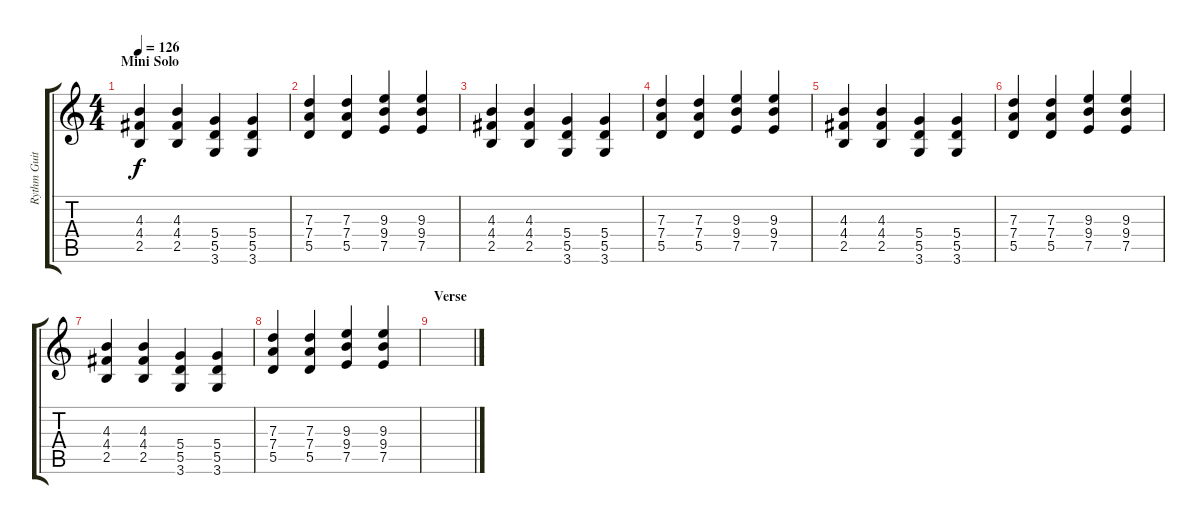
\track ("Rythm Guitar" "Rythm Guit") {instrument distortionguitar}
\staff {score tabs}
\tuning (E4 B3 G3 D3 A2 E2) {hide}
\ts (4 4)
\section ("" "Mini Solo")
\tempo 126
\clef g2
\ks c
(4.3 4.4 2.5).4{dy f} (4.3 4.4 2.5).4 (5.4 5.5 3.6).4 (5.4 5.5 3.6).4 |
(7.3 7.4 5.5).4 (7.3 7.4 5.5).4 (9.3 9.4 7.5).4 (9.3 9.4 7.5).4 |
(4.3 4.4 2.5).4 (4.3 4.4 2.5).4 (5.4 5.5 3.6).4 (5.4 5.5 3.6).4 |
(7.3 7.4 5.5).4 (7.3 7.4 5.5).4 (9.3 9.4 7.5).4 (9.3 9.4 7.5).4 |
(4.3 4.4 2.5).4 (4.3 4.4 2.5).4 (5.4 5.5 3.6).4 (5.4 5.5 3.6).4 |
(7.3 7.4 5.5).4 (7.3 7.4 5.5).4 (9.3 9.4 7.5).4 (9.3 9.4 7.5).4 |
(4.3 4.4 2.5).4 (4.3 4.4 2.5).4 (5.4 5.5 3.6).4 (5.4 5.5 3.6).4 |
(7.3 7.4 5.5).4 (7.3 7.4 5.5).4 (9.3 9.4 7.5).4 (9.3 9.4 7.5).4 |
\section ("" "Verse")
